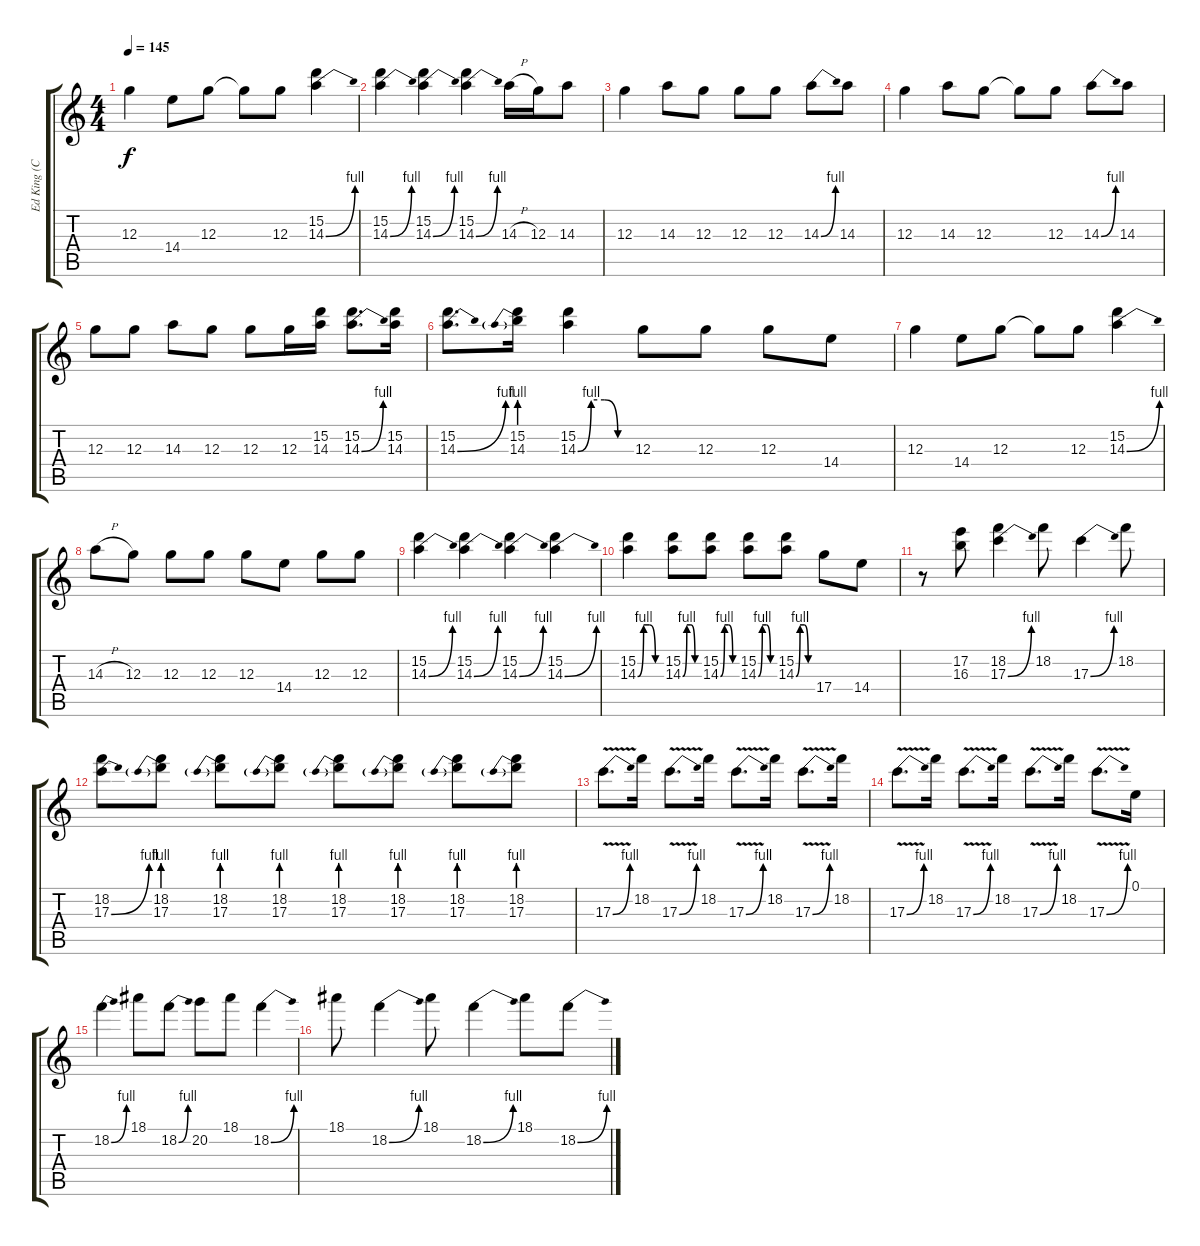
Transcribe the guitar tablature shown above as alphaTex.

\track ("Ed King (Clean/Solo Guitar)" "Ed King (C") {instrument overdrivenguitar}
\staff {score tabs}
\tuning (E4 B3 G3 D3 A2 E2) {hide}
\ts (4 4)
\tempo 145
\clef g2
\ks c
12.3.4{dy f} 14.4.8 12.3.8 12.3{t}.8 12.3.8 (15.2 14.3{be (bend 0 0 60 4)}).4 |
(15.2 14.3{be (bend 0 0 60 4)}).4 (15.2 14.3{be (bend 0 0 60 4)}).4 (15.2 14.3{be (bend 0 0 60 4)}).4 14.3{h}.16 12.3.16 14.3.8 |
12.3.4 14.3.8 12.3.8 12.3.8 12.3.8 14.3{be (bend 0 0 60 4)}.8 14.3.8 |
12.3.4 14.3.8 12.3.8 12.3{t}.8 12.3.8 14.3{be (bend 0 0 60 4)}.8 14.3.8 |
12.3.8 12.3.8 14.3.8 12.3.8 12.3.8 12.3.16 (15.2 14.3).16 (15.2 14.3{be (bend 0 0 60 4)}).8{d} (15.2 14.3).16 |
(15.2 14.3{be (bend 0 0 60 4)}).8{d} (15.2 14.3{be (prebend 0 4 60 4)}).16 (15.2 14.3{be (custom 0 0 15 4 30 4 45 0 60 0)}).4 12.3.8 12.3.8 12.3.8 14.4.8 |
12.3.4 14.4.8 12.3.8 12.3{t}.8 12.3.8 (15.2 14.3{be (bend 0 0 60 4)}).4 |
14.3{h}.8 12.3.8 12.3.8 12.3.8 12.3.8 14.4.8 12.3.8 12.3.8 |
(15.2 14.3{be (bend 0 0 60 4)}).4 (15.2 14.3{be (bend 0 0 60 4)}).4 (15.2 14.3{be (bend 0 0 60 4)}).4 (15.2 14.3{be (bend 0 0 60 4)}).4 |
(15.2 14.3{be (custom 0 0 15 4 30 4 45 0 60 0)}).4 (15.2 14.3{be (custom 0 0 15 4 30 4 45 0 60 0)}).8 (15.2 14.3{be (custom 0 0 15 4 30 4 45 0 60 0)}).8 (15.2 14.3{be (custom 0 0 15 4 30 4 45 0 60 0)}).8 (15.2 14.3{be (custom 0 0 15 4 30 4 45 0 60 0)}).8 17.4.8 14.4.8 |
r.8 (17.2 16.3).8 (18.2 17.3{be (bend 0 0 60 4)}).4 18.2.8 17.3{be (bend 0 0 60 4)}.4 18.2.8 |
(18.2 17.3{be (bend 0 0 60 4)}).8 (18.2 17.3{be (prebend 0 4 60 4)}).8 (18.2 17.3{be (prebend 0 4 60 4)}).8 (18.2 17.3{be (prebend 0 4 60 4)}).8 (18.2 17.3{be (prebend 0 4 60 4)}).8 (18.2 17.3{be (prebend 0 4 60 4)}).8 (18.2 17.3{be (prebend 0 4 60 4)}).8 (18.2 17.3{be (prebend 0 4 60 4)}).8 |
17.3{be (bend 0 0 60 4) v}.8{d} 18.2.16 17.3{be (bend 0 0 60 4) v}.8{d} 18.2.16 17.3{be (bend 0 0 60 4) v}.8{d} 18.2.16 17.3{be (bend 0 0 60 4) v}.8{d} 18.2.16 |
17.3{be (bend 0 0 60 4) v}.8{d} 18.2.16 17.3{be (bend 0 0 60 4) v}.8{d} 18.2.16 17.3{be (bend 0 0 60 4) v}.8{d} 18.2.16 17.3{be (bend 0 0 60 4) v}.8{d} 0.1.16 |
18.2{be (bend 0 0 60 4)}.4 18.1.8 18.2{be (bend 0 0 60 4)}.8 20.2.8 18.1.8 18.2{be (bend 0 0 60 4)}.4 |
18.1.8 18.2{be (bend 0 0 60 4)}.4 18.1.8 18.2{be (bend 0 0 60 4)}.4 18.1.8 18.2{be (bend 0 0 60 4)}.8
